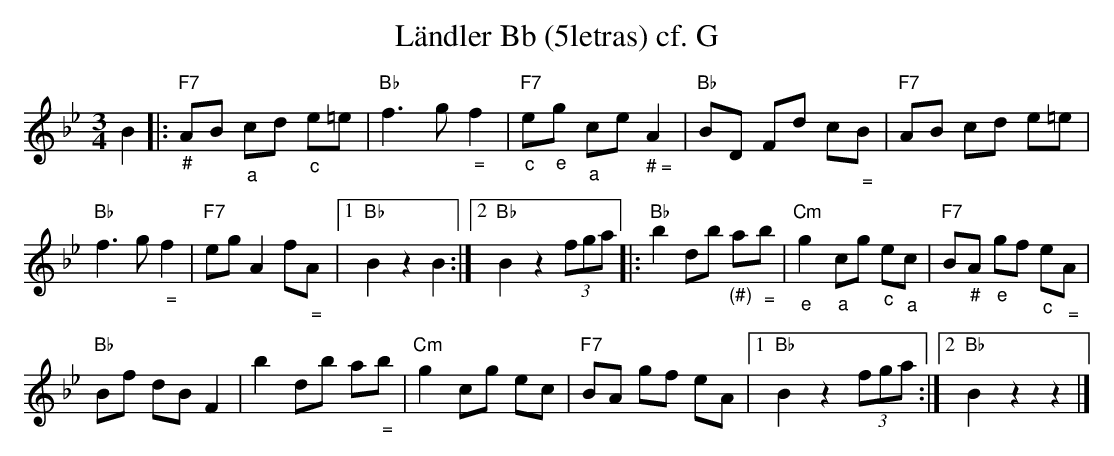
X:1
T:L\"andler Bb (5letras) cf. G
M:3/4
L:1/8
K:Bbmaj%%MIDI gchordon
B2 |: "F7""_#"AB "_a"cd "_c"e=e | "Bb"f3g"_ ="f2 | "F7""_c"e"_e"g "_a"ce"_ # ="A2 | "Bb"BD Fd c"_ ="B | "F7"AB cd e=e |
"Bb"f3g"_ ="f2 | "F7"eg A2f"_ ="A |1 "Bb"B2z2B2 :|2 "Bb"B2z2 (3fga |: "Bb"b2 db "_(#)"a"_ ="b | "Cm""_e"g2 "_a"cg "_c"e"_a"c | "F7"B"_#"A "_e"gf "_c"e"_ ="A |
"Bb"Bf dBF2 | b2db a"_ ="b | "Cm"g2cg ec | "F7"BA gf eA |1 "Bb"B2z2 (3fga :|2 "Bb"B2z2z2 |]
